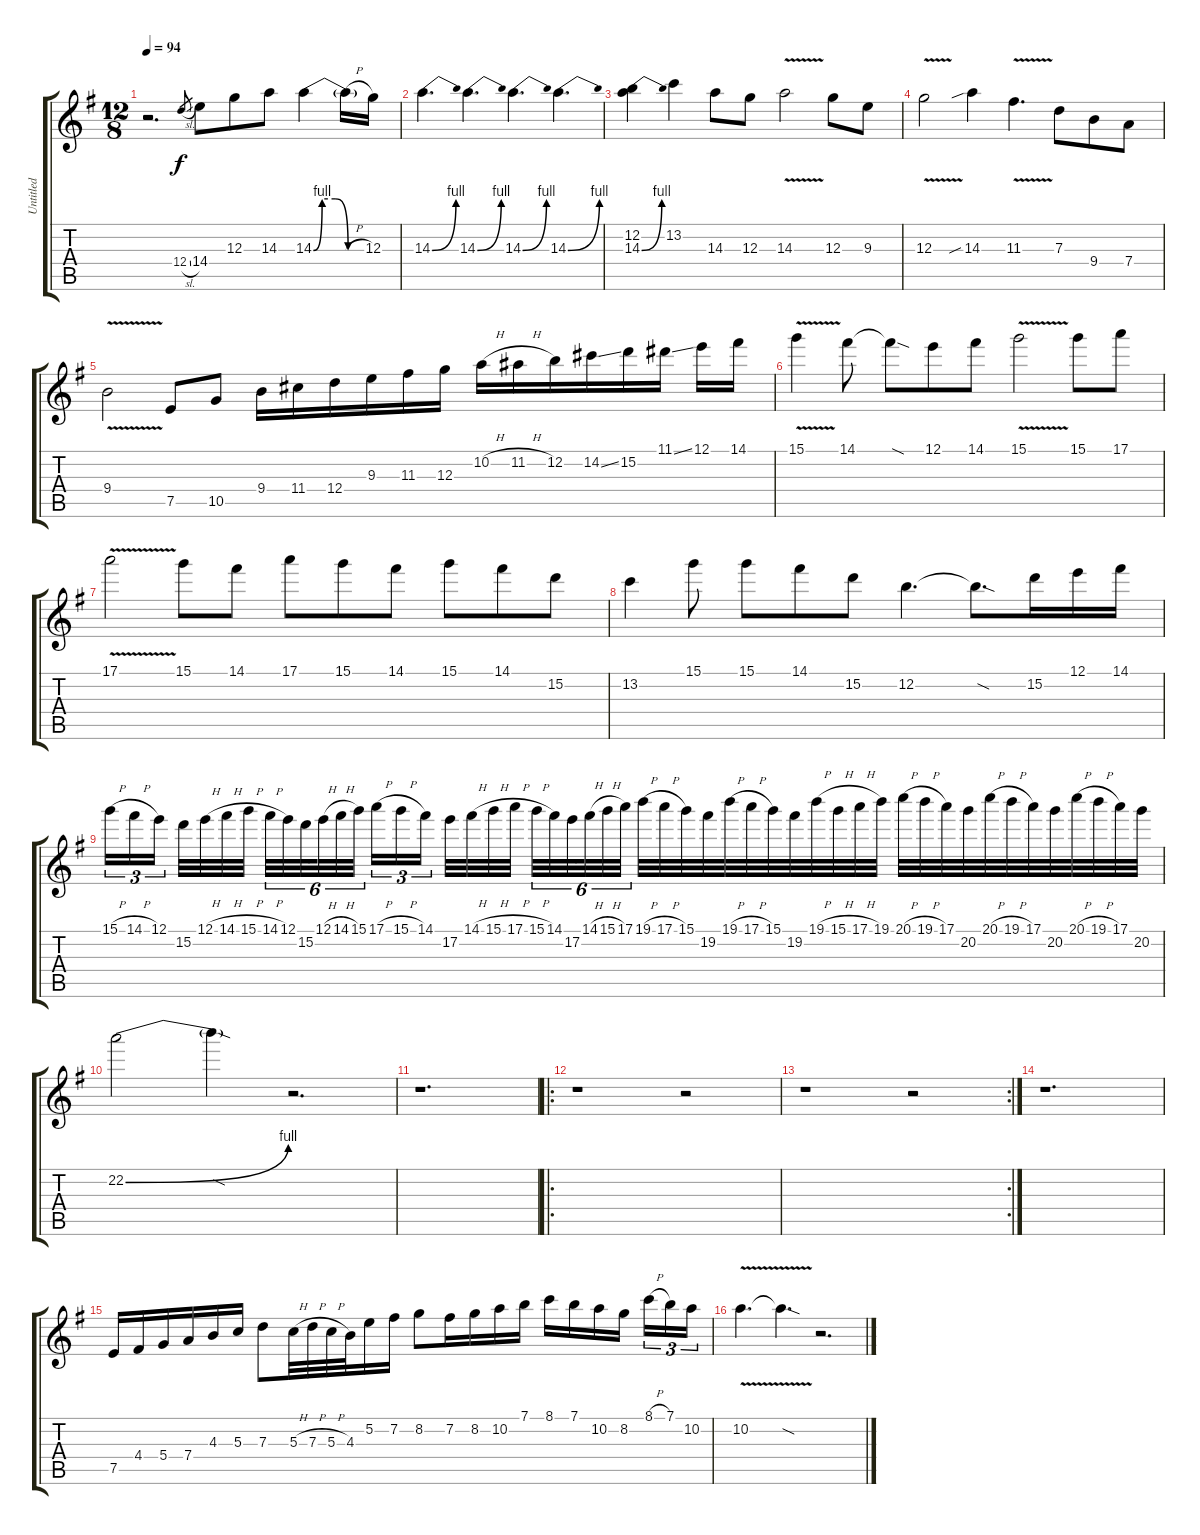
\track ("Untitled" "Untitled") {instrument distortionguitar}
\staff {score tabs}
\tuning (E4 B3 G3 D3 A2 E2) {hide}
\ts (12 8)
\tempo 94
\clef g2
\ks g
r.2{d dy f} 12.4{sl}.8{gr} 14.4.8 12.3.8 14.3.8 14.3{be (custom 0 0 10 4 25 4 40 0 60 0)}.4 14.3{h t}.16 12.3.16 |
14.3{be (bend 0 0 60 4)}.4{d} 14.3{be (bend 0 0 60 4)}.4{d} 14.3{be (bend 0 0 60 4)}.4{d} 14.3{be (bend 0 0 60 4)}.4{d} |
(12.2 14.3{be (bend 0 0 60 4)}).4 13.2.4 14.3.8 12.3.8 14.3{v}.2 12.3.8 9.3.8 |
12.3{v}.2 14.3{sib}.4 11.3{v}.4{d} 7.3.8 9.4.8 7.4.8 |
9.4{v}.2 7.5.8 10.5.8 9.4.16 11.4.16 12.4.16 9.3.16 11.3.16 12.3.16 10.2{h}.16 11.2{h}.16 12.2.16 14.2{ss}.16 15.2.16 11.1{ss}.16 12.1.16 14.1.16 |
15.1{v}.4 14.1.8 14.1{sod t}.8 12.1.8 14.1.8 15.1{v}.2 15.1.8 17.1.8 |
17.1{v}.2 15.1.8 14.1.8 17.1.8 15.1.8 14.1.8 15.1.8 14.1.8 15.2.8 |
13.2.4 15.1.8 15.1.8 14.1.8 15.2.8 12.2.4{d} 12.2{sod t}.8{d} 15.2.16 12.1.16 14.1.16 |
15.1{h}.16{tu (3 2)} 14.1{h}.16{tu (3 2)} 12.1.16{tu (3 2) beam splitsecondary} 15.2.32 12.1{h}.32 14.1{h}.32 15.1{h}.32{beam splitsecondary} 14.1{h}.32{tu (6 4)} 12.1.32{tu (6 4)} 15.2.32{tu (6 4) beam splitsecondary} 12.1{h}.32{tu (6 4)} 14.1{h}.32{tu (6 4)} 15.1.32{tu (6 4)} 17.1{h}.16{tu (3 2)} 15.1{h}.16{tu (3 2)} 14.1.16{tu (3 2) beam splitsecondary} 17.2.32 14.1{h}.32 15.1{h}.32 17.1{h}.32{beam splitsecondary} 15.1{h}.32{tu (6 4)} 14.1.32{tu (6 4)} 17.2.32{tu (6 4) beam splitsecondary} 14.1{h}.32{tu (6 4)} 15.1{h}.32{tu (6 4)} 17.1.32{tu (6 4)} 19.1{h}.32 17.1{h}.32 15.1.32 19.2.32 19.1{h}.32 17.1{h}.32 15.1.32 19.2.32 19.1{h}.32 15.1{h}.32 17.1{h}.32 19.1.32 20.1{h}.32 19.1{h}.32 17.1.32 20.2.32 20.1{h}.32 19.1{h}.32 17.1.32 20.2.32 20.1{h}.32 19.1{h}.32 17.1.32 20.2.32 |
22.2{be (bend 0 0 60 4)}.2 22.2{sod t}.4 r.2{d} |
r.1{d} |
\ro
r.1 r.2 |
\rc 2
r.1 r.2 |
r.1{d} |
7.5.16 4.4.16 5.4.16 7.4.16 4.3.16 5.3.16 7.3.8 5.3{h}.32 7.3{h}.32 5.3{h}.32 4.3.32 5.2.16 7.2.16 8.2.8 7.2.16 8.2.16 10.2.16 7.1.16 8.1.16 7.1.16 10.2.16 8.2.16{beam splitsecondary} 8.1{h}.16{tu (3 2)} 7.1.16{tu (3 2)} 10.2.16{tu (3 2)} |
10.2{v}.4{d} 10.2{sod t}.4{d} r.2{d}
